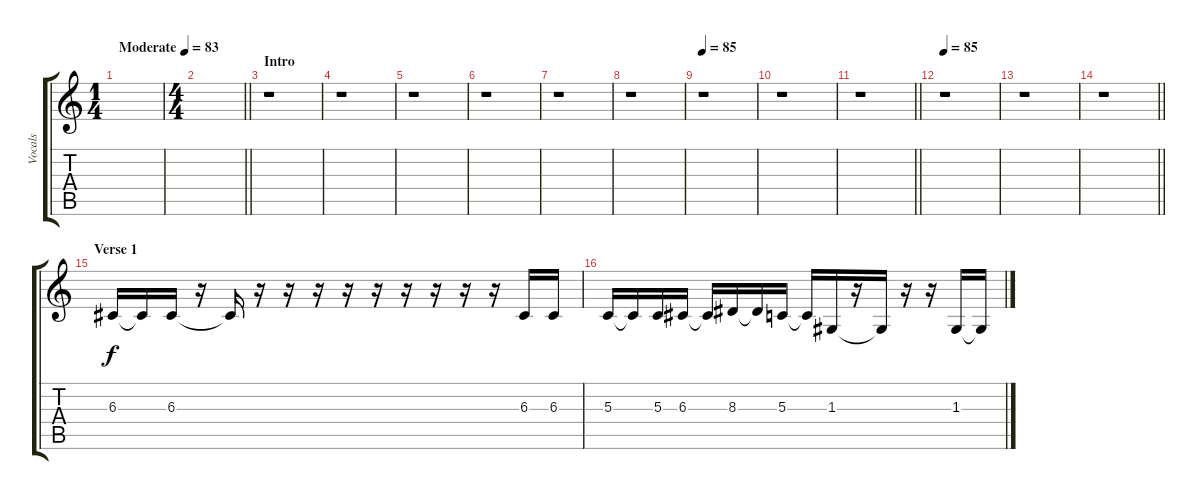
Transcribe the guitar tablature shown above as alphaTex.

\track ("Vocals" "Vocals") {instrument lead2sawtooth}
\staff {score tabs}
\tuning (E4 B3 G3 D3 A2 E2) {hide}
\ts (1 4)
\tempo (83 "Moderate")
\clef g2
\ks c
|
\ts (4 4)
\barLineRight lightlight
|
\section ("" "Intro")
r.1 |
r.1 |
r.1 |
r.1 |
r.1 |
r.1 |
\tempo 85
r.1 |
r.1 |
\barLineRight lightlight
r.1 |
\tempo 85
r.1 |
r.1 |
\barLineRight lightlight
r.1 |
\section ("" "Verse 1")
6.3.16 6.3{t}.16 6.3.16 r.16 6.3{t}.16 r.16 r.16 r.16 r.16 r.16 r.16 r.16 r.16 r.16 6.3.16 6.3.16 |
5.3.16 5.3{t}.16 5.3.16 6.3.16 6.3{t}.16 8.3.16 8.3{t}.16 5.3.16 5.3{t}.16 1.3.16 r.16 1.3{t}.16 r.16 r.16 1.3.16 1.3{t}.16
